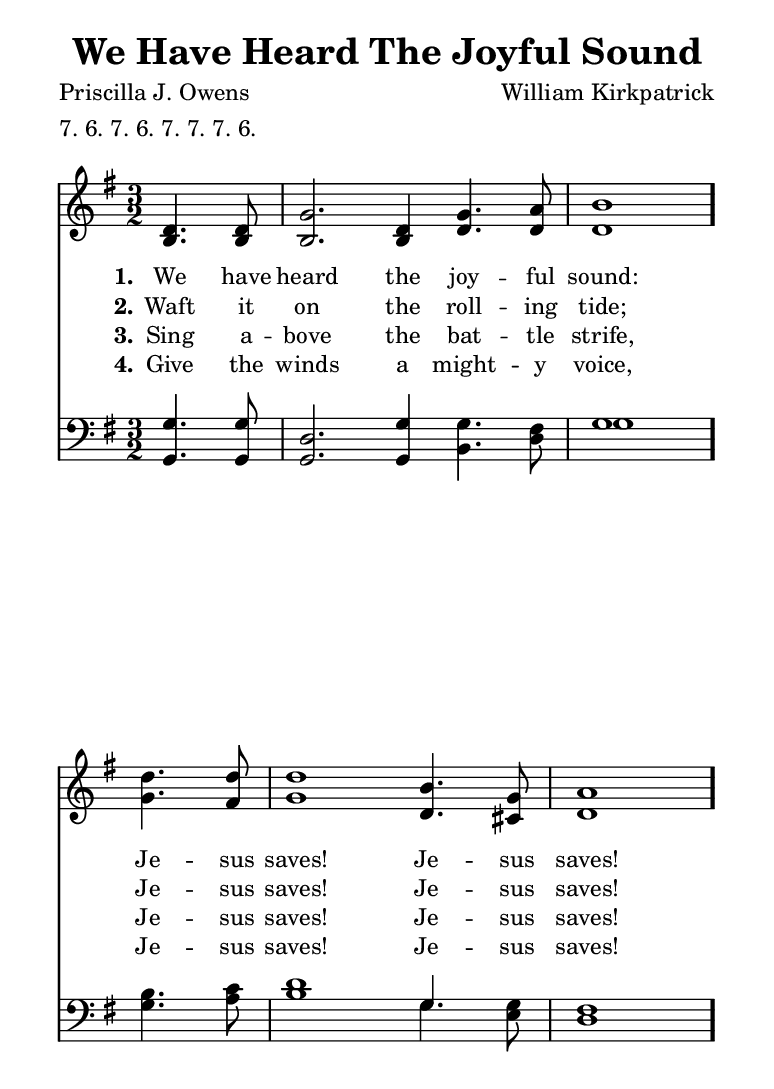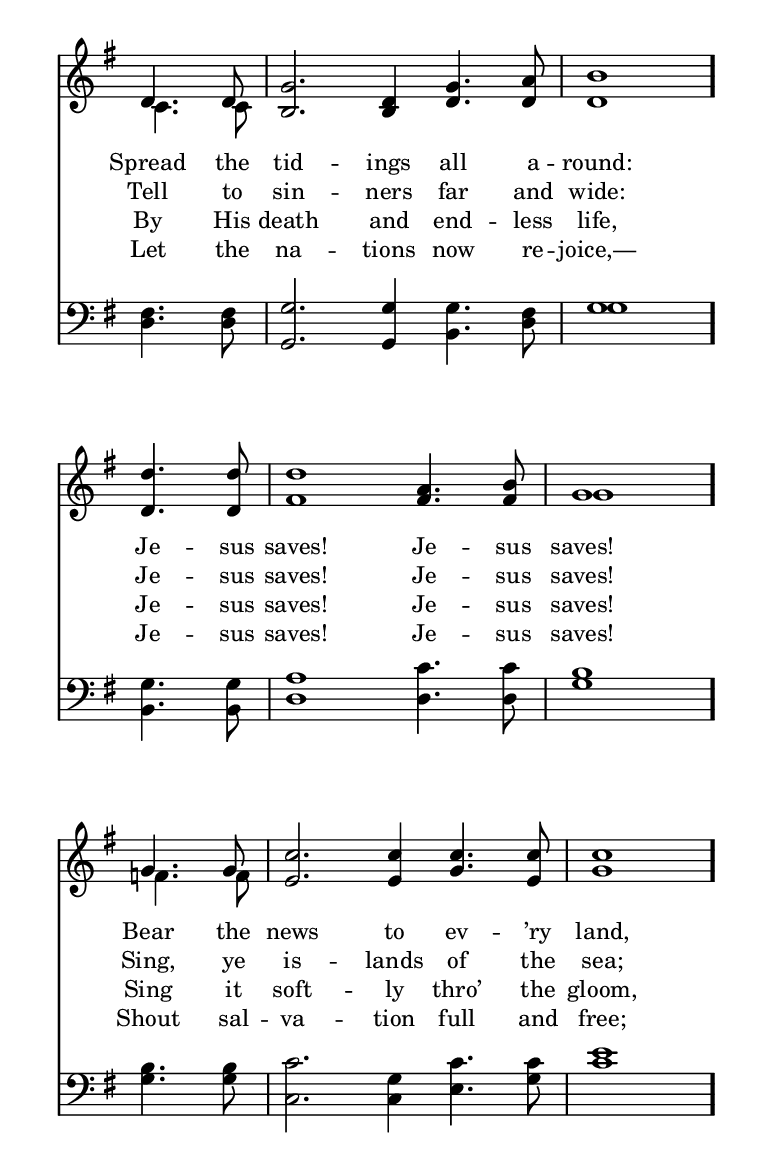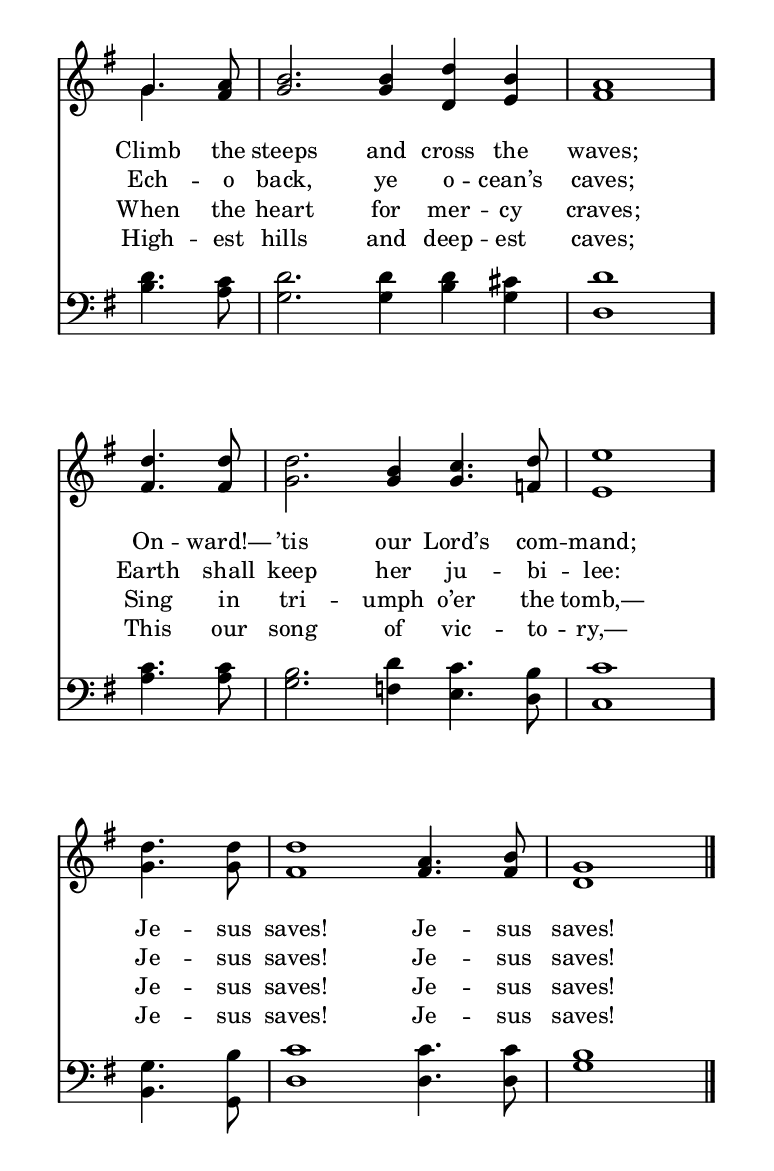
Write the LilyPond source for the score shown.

\include "common/global.ily"
\paper {
  \include "common/paper.ily"
  %ragged-bottom = ##t
  %ragged-last-bottom = ##t
  %systems-per-page = ##f
  %page-count = ##f
}

\header{
  hymnnumber = "132"
  title = "We Have Heard The Joyful Sound"
  tunename = "Jesus Saves"
  meter = "7. 6. 7. 6. 7. 7. 7. 6."
  poet = "Priscilla J. Owens"
  composer = "William Kirkpatrick"
  %copyright = ""
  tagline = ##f
}

% for fermata in MIDI
ta = { \tempo 2=80 }
tb = { \tempo 2=40 }

patternAA = { c4. c8 | c2. c4 c4. c8 | c1 }
patternAB = { c4. c8 | c2. c4 c4  c4 | c1 }

patternBA = { c4. c8 | c1 c4. c8 | c1 }

global = {
  \include "common/overrides.ily"
  \override Staff.TimeSignature.style = #'numbered
  \time 3/2
  \override Score.MetronomeMark.transparent = ##t % hide all fermata changes too
  \ta
  \key g \major
  \partial 2
  \autoBeamOff
}

notesSoprano = {
\global
\relative c' {

  \changePitch \patternAA { d d | g d g a | b }
  \changePitch \patternBA { d d | d b g | a }
  \changePitch \patternAA { d, d | g d g a | b }
  \changePitch \patternBA { d d | d a b | g }

  \changePitch \patternAA { g g | c c c c | c }
  \changePitch \patternAB { g a | b b d b | a }
  \changePitch \patternAA { d d | d b c d | e }
  \changePitch \patternBA { d d | d a b | g }

  \bar "|."

}
}

notesAlto = {
\global
\relative e' {

  \changePitch \patternAA { b b | b b d d | d }
  \changePitch \patternBA { g fis | g d cis | d }
  \changePitch \patternAA { c c | b b d d | d }
  \changePitch \patternBA { d d | fis fis fis | g }

  \changePitch \patternAA { f f | e e g e | g }
  \changePitch \patternAB { g fis | g g d e | fis }
  \changePitch \patternAA { fis fis | g g g f | e }
  \changePitch \patternBA { g g | fis fis fis | d }

}
}

notesTenor = {
\global
\relative a {

  \changePitch \patternAA { g g | d g g fis | g }
  \changePitch \patternBA { b c | d g, g | fis }
  \changePitch \patternAA { fis fis | g g g fis | g }
  \changePitch \patternBA { g g | a c c | b }

  \changePitch \patternAA { b b | c g c c | e }
  \changePitch \patternAB { d c | d d d cis | d }
  \changePitch \patternAA { c c | b d c b | c }
  \changePitch \patternBA { g b | c c c | b }

}
}

notesBass = {
\global
\relative f, {

  \changePitch \patternAA { g g | g g b d | g }
  \changePitch \patternBA { g a | b g e | d }
  \changePitch \patternAA { d d | g, g b d | g }
  \changePitch \patternBA { b, b | d d d | g }

  \changePitch \patternAA { g g | c, c e g | c }
  \changePitch \patternAB { b a | g g b g | d }
  \changePitch \patternAA { a' a | g f e d | c }
  \changePitch \patternBA { b g | d' d d | g }

}
}

wordsA = \lyricmode {
\set stanza = "1."

We have heard the joy -- ful sound: \bar "."
Je -- sus saves! Je -- sus saves! \bar "." \break
Spread the tid -- ings all a -- round: \bar "."
Je -- sus saves! Je -- sus saves! \bar "." \break
Bear the news to ev -- ’ry land, \bar "."
Climb the steeps and cross the waves; \bar "." \break
On -- ward!— ’tis our Lord’s com -- mand; \bar "."
Je -- sus saves! Je -- sus saves! \bar "." \break

}

wordsB = \lyricmode {
\set stanza = "2."

Waft it on the roll -- ing tide;
Je -- sus saves! Je -- sus saves!
Tell to sin -- ners far and wide:
Je -- sus saves! Je -- sus saves!
Sing, ye is -- lands of the sea;
Ech -- o back, ye o -- cean’s caves;
Earth shall keep her ju -- bi -- lee:
Je -- sus saves! Je -- sus saves!

}

wordsC = \lyricmode {
\set stanza = "3."

Sing a -- bove the bat -- tle strife,
Je -- sus saves! Je -- sus saves!
By His death and end -- less life,
Je -- sus saves! Je -- sus saves!
Sing it soft -- ly thro’ the gloom,
When the heart for mer -- cy craves;
Sing in tri -- umph o’er the tomb,—
Je -- sus saves! Je -- sus saves!

}

wordsD = \lyricmode {
\set stanza = "4."

Give the winds a might -- y voice,
Je -- sus saves! Je -- sus saves!
Let the na -- tions now re -- joice,—
Je -- sus saves! Je -- sus saves!
Shout sal -- va -- tion full and free;
High -- est hills and deep -- est caves;
This our song of vic -- to -- ry,—
Je -- sus saves! Je -- sus saves!

}

\score {
  \context ChoirStaff <<
    \context Staff = upper <<
      \set Staff.autoBeaming = ##f
      \set ChoirStaff.systemStartDelimiter = #'SystemStartBar
      \set ChoirStaff.printPartCombineTexts = ##f
      \partcombine #'(2 . 9) \notesSoprano \notesAlto
      \context NullVoice = sopranos { \voiceOne << \notesSoprano >> }
      \context NullVoice = altos { \voiceTwo << \notesAlto >> }
      \context Lyrics = one   \lyricsto sopranos \wordsA
      \context Lyrics = two   \lyricsto sopranos \wordsB
      \context Lyrics = three \lyricsto sopranos \wordsC
      \context Lyrics = four  \lyricsto sopranos \wordsD
    >>
    \context Staff = men <<
      \clef bass
      \set ChoirStaff.printPartCombineTexts = ##f
      \partcombine #'(2 . 9) \notesTenor \notesBass
      \context NullVoice = tenors { \voiceOne << \notesTenor >> }
      \context NullVoice = basses { \voiceTwo << \notesBass >> }
    >>
  >>
  \layout {
    \include "common/layout.ily"
  }
  \midi{
    \include "common/midi.ily"
  }
}

\version "2.19.49"  % necessary for upgrading to future LilyPond versions.

% vi:set et ts=2 sw=2 ai nocindent syntax=lilypond:
